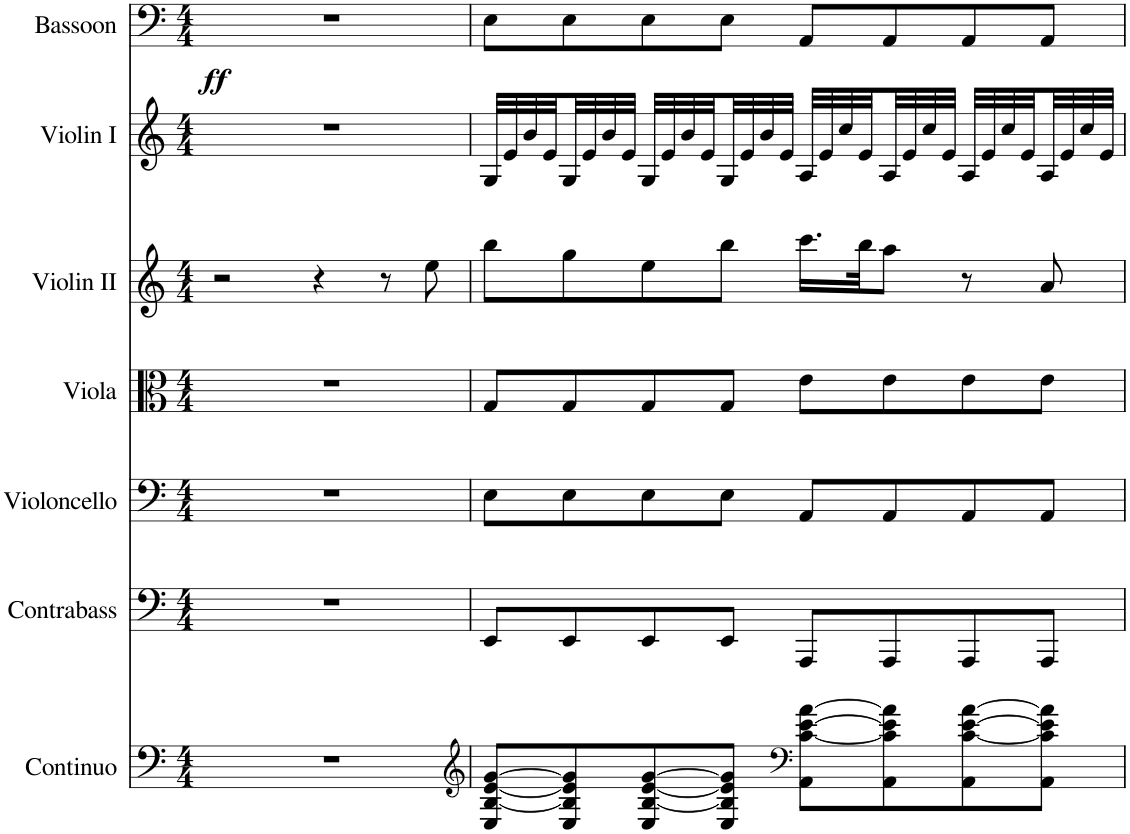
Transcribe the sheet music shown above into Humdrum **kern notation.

**kern	**kern	**kern	**kern	**kern	**kern	**kern	**dynam
*part7	*part6	*part5	*part4	*part3	*part2	*part1	*part1
*staff7	*staff6	*staff5	*staff4	*staff3	*staff2	*staff1	*staff1
*I"Continuo	*I"Contrabass	*I"Violoncello	*I"Viola	*I"Violin II	*I"Violin I	*I"Bassoon	*
*	*I'Cb	*	*	*	*	*I'Bsn	*
*clefF4	*clefF4	*clefF4	*clefC3	*clefG2	*clefG2	*clefF4	*
*	*Trd7c12	*	*	*	*	*	*
*k[]	*k[]	*k[]	*k[]	*k[]	*k[]	*k[]	*
*M4/4	*M4/4	*M4/4	*M4/4	*M4/4	*M4/4	*M4/4	*
=1	=1	=1	=1	=1	=1	=1	=1
!	!	!	!	!	!	!	!LO:DY:b
1r	1r	1r	1r	2r	1r	1r	ff
.	.	.	.	4r	.	.	.
.	.	.	.	8r	.	.	.
.	.	.	.	8ee\	.	.	.
=2	=2	=2	=2	=2	=2	=2	=2
*clefG2	*	*	*	*	*	*	*
8E/ [8B/ [8e/ [8g/L	8EE/L	8E\L	8G/L	8bb\L	32G/LLL	8E\L	.
.	.	.	.	.	32e/	.	.
.	.	.	.	.	32b/	.	.
.	.	.	.	.	32e/	.	.
8E/ 8B/] 8e/] 8g/]	8EE/	8E\	8G/	8gg\	32G/	8E\	.
.	.	.	.	.	32e/	.	.
.	.	.	.	.	32b/	.	.
.	.	.	.	.	32e/JJJ	.	.
8E/ [8B/ [8e/ [8g/	8EE/	8E\	8G/	8ee\	32G/LLL	8E\	.
.	.	.	.	.	32e/	.	.
.	.	.	.	.	32b/	.	.
.	.	.	.	.	32e/	.	.
8E/ 8B/] 8e/] 8g/]J	8EE/J	8E\J	8G/J	8bb\J	32G/	8E\J	.
.	.	.	.	.	32e/	.	.
.	.	.	.	.	32b/	.	.
.	.	.	.	.	32e/JJJ	.	.
*clefF4	*	*	*	*	*	*	*
8AA\ [8c\ [8e\ [8a\L	8AAA/L	8AA/L	8e\L	16.ccc\LL	32A/LLL	8AA/L	.
.	.	.	.	.	32e/	.	.
.	.	.	.	.	32cc/	.	.
.	.	.	.	32bb\JK	32e/	.	.
8AA\ 8c\] 8e\] 8a\]	8AAA/	8AA/	8e\	8aa\J	32A/	8AA/	.
.	.	.	.	.	32e/	.	.
.	.	.	.	.	32cc/	.	.
.	.	.	.	.	32e/JJJ	.	.
8AA\ [8c\ [8e\ [8a\	8AAA/	8AA/	8e\	8r	32A/LLL	8AA/	.
.	.	.	.	.	32e/	.	.
.	.	.	.	.	32cc/	.	.
.	.	.	.	.	32e/	.	.
8AA\ 8c\] 8e\] 8a\]J	8AAA/J	8AA/J	8e\J	8a/	32A/	8AA/J	.
.	.	.	.	.	32e/	.	.
.	.	.	.	.	32cc/	.	.
.	.	.	.	.	32e/JJJ	.	.
=	=	=	=	=	=	=	=
*-	*-	*-	*-	*-	*-	*-	*-
